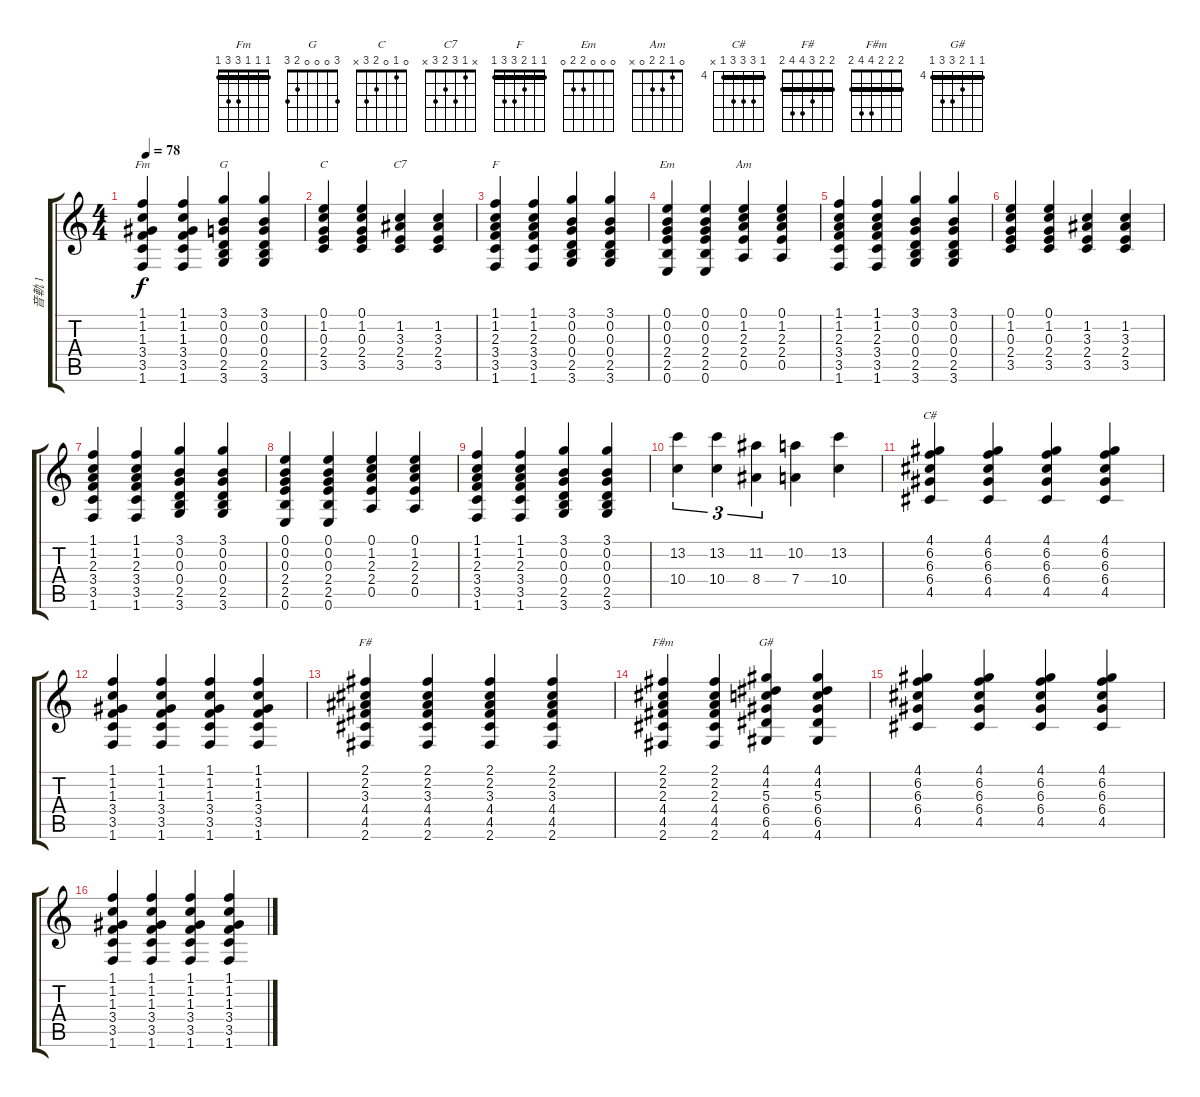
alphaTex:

\track ("音軌 1" "音軌 1") {instrument electricguitarjazz}
\staff {score tabs}
\tuning (E4 B3 G3 D3 A2 E2) {hide}
\chord ("Fm" 1 1 1 3 3 1) {barre 1}
\chord ("G" 3 0 0 0 2 3)
\chord ("C" 0 1 0 2 3 x)
\chord ("C7" x 1 3 2 3 x)
\chord ("F" 1 1 2 3 3 1) {barre 1}
\chord ("Em" 0 0 0 2 2 0)
\chord ("Am" 0 1 2 2 0 x)
\chord ("C#" 4 6 6 6 4 x) {firstfret 4 barre 4}
\chord ("F#" 2 2 3 4 4 2) {barre 2}
\chord ("F#m" 2 2 2 4 4 2) {barre 2}
\chord ("G#" 4 4 5 6 6 4) {firstfret 4 barre 4}
\ts (4 4)
\tempo 78
\clef g2
\ks c
(1.1 1.2 1.3 3.4 3.5 1.6).4{ch "Fm" dy f} (1.1 1.2 1.3 3.4 3.5 1.6).4 (3.1 0.2 0.3 0.4 2.5 3.6).4{ch "G"} (3.1 0.2 0.3 0.4 2.5 3.6).4 |
(0.1 1.2 0.3 2.4 3.5).4{ch "C"} (0.1 1.2 0.3 2.4 3.5).4 (1.2 3.3 2.4 3.5).4{ch "C7"} (1.2 3.3 2.4 3.5).4 |
(1.1 1.2 2.3 3.4 3.5 1.6).4{ch "F"} (1.1 1.2 2.3 3.4 3.5 1.6).4 (3.1 0.2 0.3 0.4 2.5 3.6).4 (3.1 0.2 0.3 0.4 2.5 3.6).4 |
(0.1 0.2 0.3 2.4 2.5 0.6).4{ch "Em"} (0.1 0.2 0.3 2.4 2.5 0.6).4 (0.1 1.2 2.3 2.4 0.5).4{ch "Am"} (0.1 1.2 2.3 2.4 0.5).4 |
(1.1 1.2 2.3 3.4 3.5 1.6).4 (1.1 1.2 2.3 3.4 3.5 1.6).4 (3.1 0.2 0.3 0.4 2.5 3.6).4 (3.1 0.2 0.3 0.4 2.5 3.6).4 |
(0.1 1.2 0.3 2.4 3.5).4 (0.1 1.2 0.3 2.4 3.5).4 (1.2 3.3 2.4 3.5).4 (1.2 3.3 2.4 3.5).4 |
(1.1 1.2 2.3 3.4 3.5 1.6).4 (1.1 1.2 2.3 3.4 3.5 1.6).4 (3.1 0.2 0.3 0.4 2.5 3.6).4 (3.1 0.2 0.3 0.4 2.5 3.6).4 |
(0.1 0.2 0.3 2.4 2.5 0.6).4 (0.1 0.2 0.3 2.4 2.5 0.6).4 (0.1 1.2 2.3 2.4 0.5).4 (0.1 1.2 2.3 2.4 0.5).4 |
(1.1 1.2 2.3 3.4 3.5 1.6).4 (1.1 1.2 2.3 3.4 3.5 1.6).4 (3.1 0.2 0.3 0.4 2.5 3.6).4 (3.1 0.2 0.3 0.4 2.5 3.6).4 |
(13.2 10.4).4{tu (3 2)} (13.2 10.4).4{tu (3 2)} (11.2 8.4).4{tu (3 2)} (10.2 7.4).4 (13.2 10.4).4 |
(4.1 6.2 6.3 6.4 4.5).4{ch "C#"} (4.1 6.2 6.3 6.4 4.5).4 (4.1 6.2 6.3 6.4 4.5).4 (4.1 6.2 6.3 6.4 4.5).4 |
(1.1 1.2 1.3 3.4 3.5 1.6).4 (1.1 1.2 1.3 3.4 3.5 1.6).4 (1.1 1.2 1.3 3.4 3.5 1.6).4 (1.1 1.2 1.3 3.4 3.5 1.6).4 |
(2.1 2.2 3.3 4.4 4.5 2.6).4{ch "F#"} (2.1 2.2 3.3 4.4 4.5 2.6).4 (2.1 2.2 3.3 4.4 4.5 2.6).4 (2.1 2.2 3.3 4.4 4.5 2.6).4 |
(2.1 2.2 2.3 4.4 4.5 2.6).4{ch "F#m"} (2.1 2.2 2.3 4.4 4.5 2.6).4 (4.1 4.2 5.3 6.4 6.5 4.6).4{ch "G#"} (4.1 4.2 5.3 6.4 6.5 4.6).4 |
(4.1 6.2 6.3 6.4 4.5).4 (4.1 6.2 6.3 6.4 4.5).4 (4.1 6.2 6.3 6.4 4.5).4 (4.1 6.2 6.3 6.4 4.5).4 |
(1.1 1.2 1.3 3.4 3.5 1.6).4 (1.1 1.2 1.3 3.4 3.5 1.6).4 (1.1 1.2 1.3 3.4 3.5 1.6).4 (1.1 1.2 1.3 3.4 3.5 1.6).4
